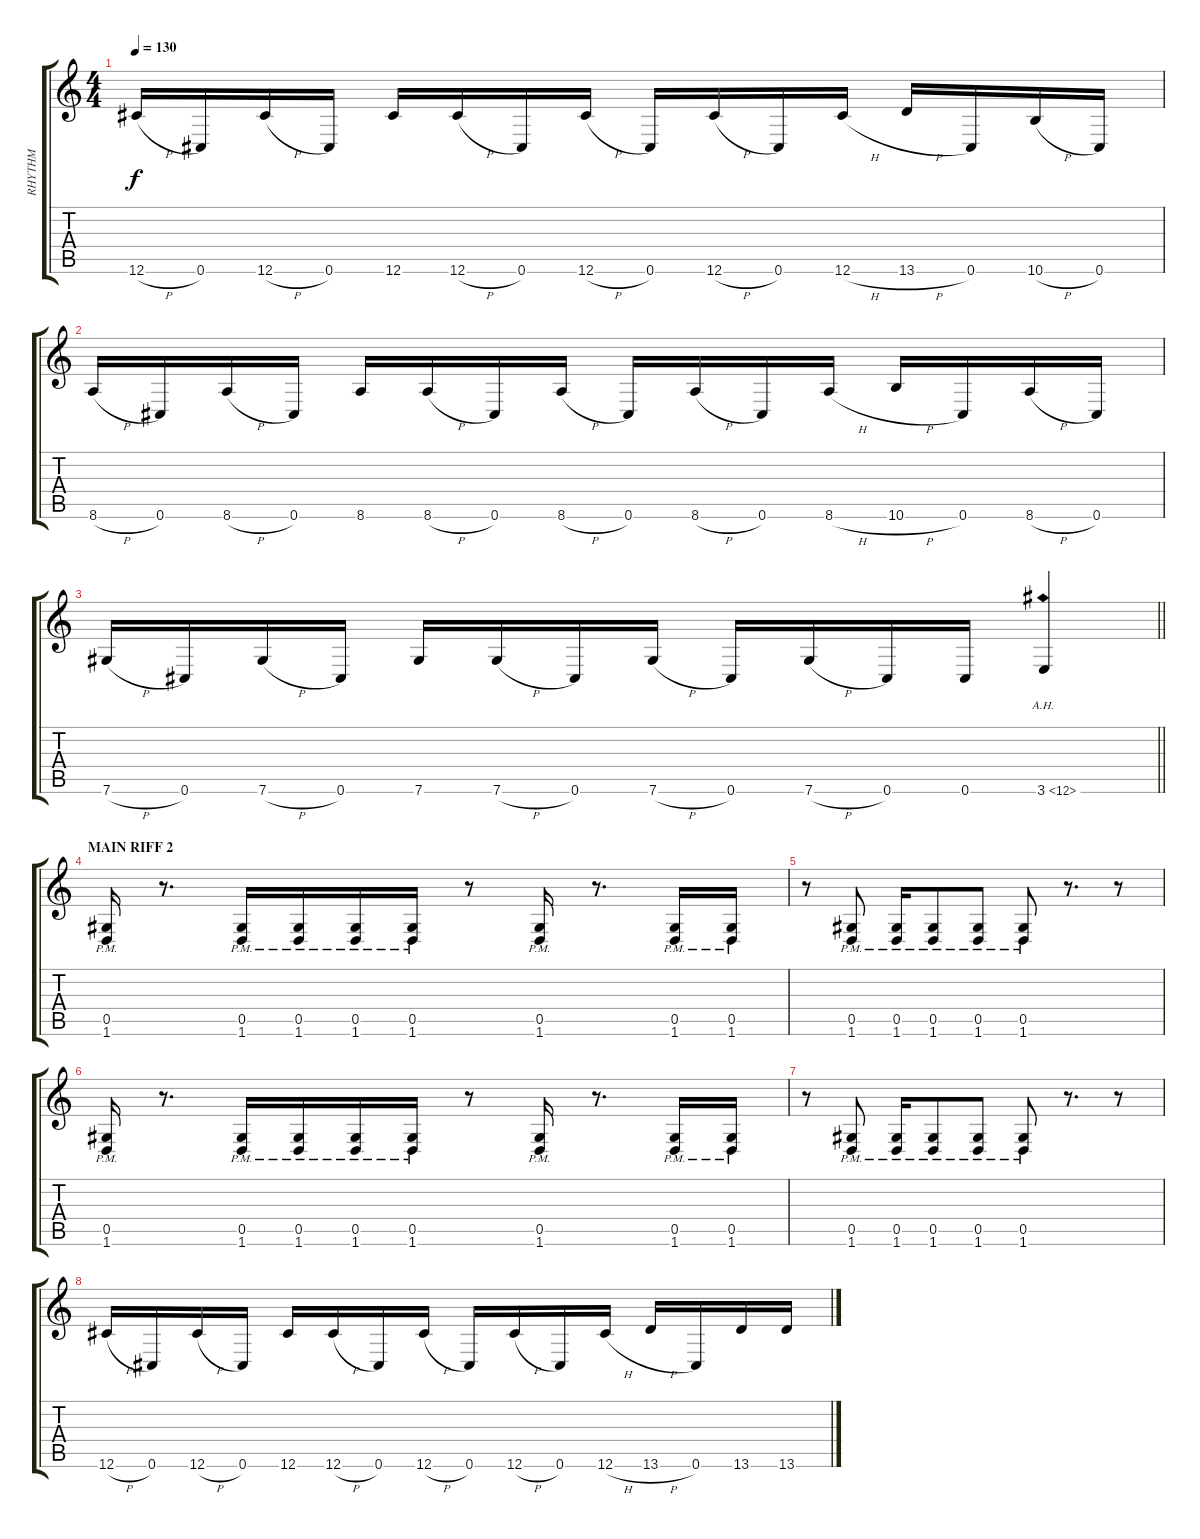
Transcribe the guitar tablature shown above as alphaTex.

\track ("RHYTHM" "RHYTHM") {instrument distortionguitar}
\staff {score tabs}
\tuning (Eb4 Bb3 Gb3 Db3 Ab2 Db2) {hide}
\ts (4 4)
\tempo 130
\clef g2
\ks c
12.6{h}.16{dy f} 0.6.16 12.6{h}.16 0.6.16 12.6.16 12.6{h}.16 0.6.16 12.6{h}.16 0.6.16 12.6{h}.16 0.6.16 12.6{h}.16 13.6{h}.16 0.6.16 10.6{h}.16 0.6.16 |
8.6{h}.16 0.6.16 8.6{h}.16 0.6.16 8.6.16 8.6{h}.16 0.6.16 8.6{h}.16 0.6.16 8.6{h}.16 0.6.16 8.6{h}.16 10.6{h}.16 0.6.16 8.6{h}.16 0.6.16 |
\barLineRight lightlight
7.6{h}.16 0.6.16 7.6{h}.16 0.6.16 7.6.16 7.6{h}.16 0.6.16 7.6{h}.16 0.6.16 7.6{h}.16 0.6.16 0.6.16 3.6{ah 9}.4 |
\section ("" "MAIN RIFF 2")
(0.5{pm} 1.6{pm}).16 r.8{d} (0.5{pm} 1.6{pm}).16 (0.5{pm} 1.6{pm}).16 (0.5{pm} 1.6{pm}).16 (0.5{pm} 1.6{pm}).16 r.8 (0.5{pm} 1.6{pm}).16 r.8{d} (0.5{pm} 1.6{pm}).16 (0.5{pm} 1.6{pm}).16 |
r.8 (0.5{pm} 1.6{pm}).8 (0.5{pm} 1.6{pm}).16 (0.5{pm} 1.6{pm}).8 (0.5{pm} 1.6{pm}).8 (0.5{pm} 1.6{pm}).8 r.8{d} r.8 |
(0.5{pm} 1.6{pm}).16 r.8{d} (0.5{pm} 1.6{pm}).16 (0.5{pm} 1.6{pm}).16 (0.5{pm} 1.6{pm}).16 (0.5{pm} 1.6{pm}).16 r.8 (0.5{pm} 1.6{pm}).16 r.8{d} (0.5{pm} 1.6{pm}).16 (0.5{pm} 1.6{pm}).16 |
r.8 (0.5{pm} 1.6{pm}).8 (0.5{pm} 1.6{pm}).16 (0.5{pm} 1.6{pm}).8 (0.5{pm} 1.6{pm}).8 (0.5{pm} 1.6{pm}).8 r.8{d} r.8 |
12.6{h}.16 0.6.16 12.6{h}.16 0.6.16 12.6.16 12.6{h}.16 0.6.16 12.6{h}.16 0.6.16 12.6{h}.16 0.6.16 12.6{h}.16 13.6{h}.16 0.6.16 13.6.16 13.6.16
